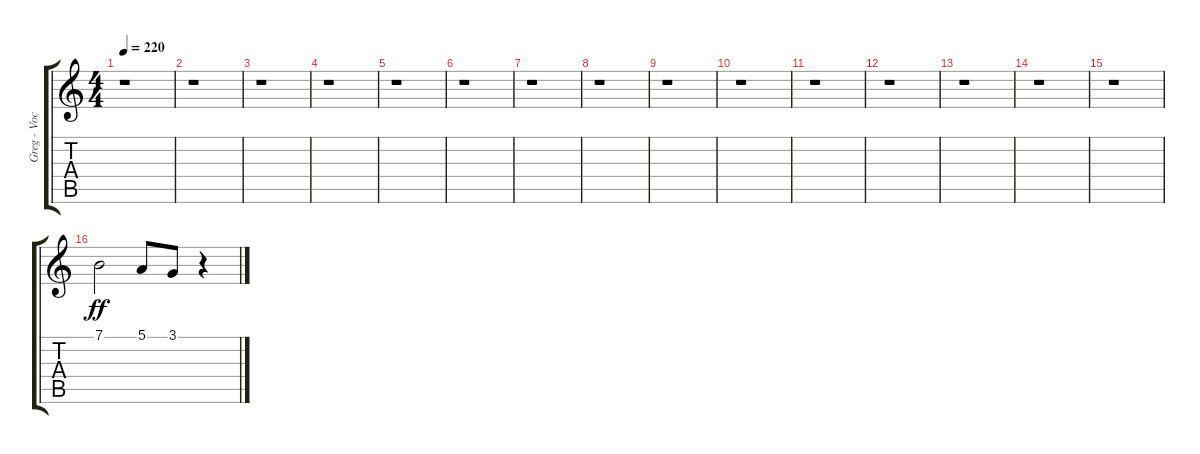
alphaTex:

\track ("Greg - Vocal" "Greg - Voc") {instrument synthvoice}
\staff {score tabs}
\tuning (E4 B3 G3 D3 A2 E2) {hide}
\ts (4 4)
\tempo 220
\clef g2
\ks c
r.1{dy ff} |
r.1 |
r.1 |
r.1 |
r.1 |
r.1 |
r.1 |
r.1 |
r.1 |
r.1 |
r.1 |
r.1 |
r.1 |
r.1 |
r.1 |
7.1.2 5.1.8 3.1.8 r.4
